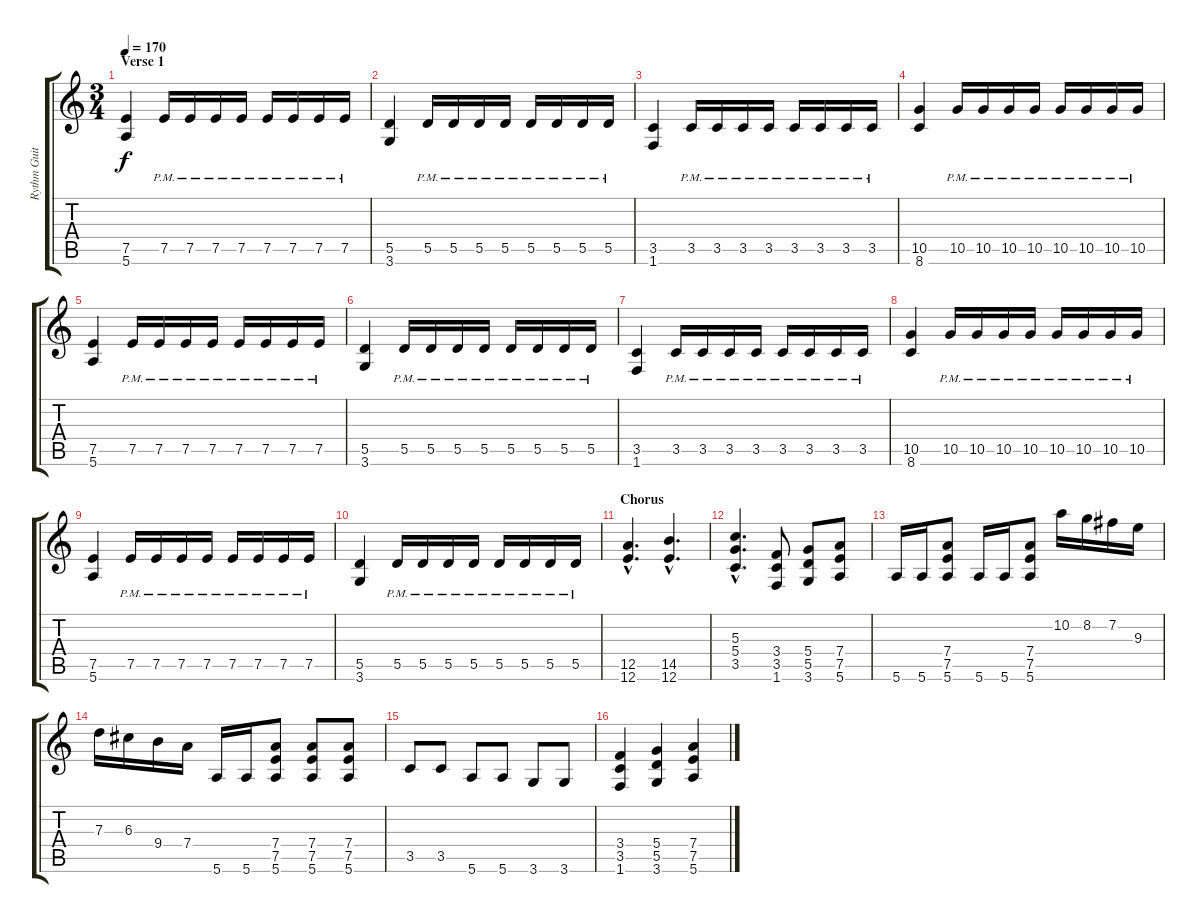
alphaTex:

\track ("Rythm Guitar" "Rythm Guit") {instrument acousticguitarnylon}
\staff {score tabs}
\tuning (E4 B3 G3 D3 A2 E2) {hide}
\ts (3 4)
\section ("" "Verse 1")
\tempo 170
\clef g2
\ks c
(7.5 5.6).4{dy f volume 16} 7.5{pm}.16 7.5{pm}.16 7.5{pm}.16 7.5{pm}.16 7.5{pm}.16 7.5{pm}.16 7.5{pm}.16 7.5{pm}.16 |
(5.5 3.6).4 5.5{pm}.16 5.5{pm}.16 5.5{pm}.16 5.5{pm}.16 5.5{pm}.16 5.5{pm}.16 5.5{pm}.16 5.5{pm}.16 |
(3.5 1.6).4 3.5{pm}.16 3.5{pm}.16 3.5{pm}.16 3.5{pm}.16 3.5{pm}.16 3.5{pm}.16 3.5{pm}.16 3.5{pm}.16 |
(10.5 8.6).4 10.5{pm}.16 10.5{pm}.16 10.5{pm}.16 10.5{pm}.16 10.5{pm}.16 10.5{pm}.16 10.5{pm}.16 10.5{pm}.16 |
(7.5 5.6).4 7.5{pm}.16 7.5{pm}.16 7.5{pm}.16 7.5{pm}.16 7.5{pm}.16 7.5{pm}.16 7.5{pm}.16 7.5{pm}.16 |
(5.5 3.6).4 5.5{pm}.16 5.5{pm}.16 5.5{pm}.16 5.5{pm}.16 5.5{pm}.16 5.5{pm}.16 5.5{pm}.16 5.5{pm}.16 |
(3.5 1.6).4 3.5{pm}.16 3.5{pm}.16 3.5{pm}.16 3.5{pm}.16 3.5{pm}.16 3.5{pm}.16 3.5{pm}.16 3.5{pm}.16 |
(10.5 8.6).4 10.5{pm}.16 10.5{pm}.16 10.5{pm}.16 10.5{pm}.16 10.5{pm}.16 10.5{pm}.16 10.5{pm}.16 10.5{pm}.16 |
(7.5 5.6).4 7.5{pm}.16 7.5{pm}.16 7.5{pm}.16 7.5{pm}.16 7.5{pm}.16 7.5{pm}.16 7.5{pm}.16 7.5{pm}.16 |
(5.5 3.6).4 5.5{pm}.16 5.5{pm}.16 5.5{pm}.16 5.5{pm}.16 5.5{pm}.16 5.5{pm}.16 5.5{pm}.16 5.5{pm}.16 |
\section ("" "Chorus")
(12.5{hac} 12.6{hac}).4{d} (14.5{hac} 12.6{hac}).4{d} |
(5.3{hac} 5.4{hac} 3.5{hac}).4{d} (3.4 3.5 1.6).8 (5.4 5.5 3.6).8 (7.4 7.5 5.6).8 |
5.6.16 5.6.16 (7.4 7.5 5.6).8 5.6.16 5.6.16 (7.4 7.5 5.6).8 10.2.16 8.2.16 7.2.16 9.3.16 |
7.3.16 6.3.16 9.4.16 7.4.16 5.6.16 5.6.16 (7.4 7.5 5.6).8 (7.4 7.5 5.6).8 (7.4 7.5 5.6).8 |
3.5.8 3.5.8 5.6.8 5.6.8 3.6.8 3.6.8 |
(3.4 3.5 1.6).4 (5.4 5.5 3.6).4 (7.4 7.5 5.6).4
